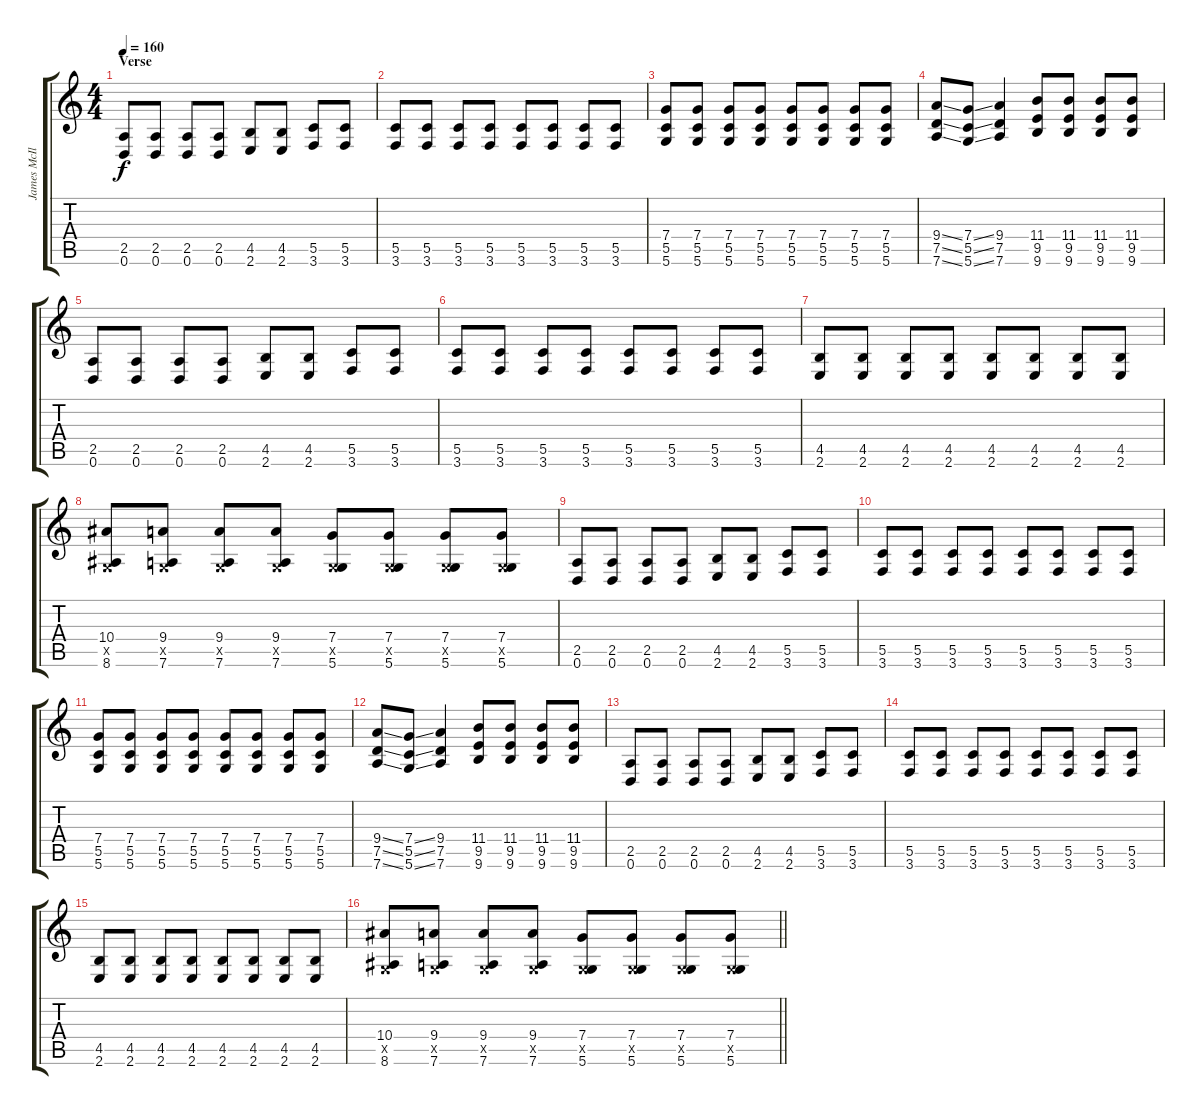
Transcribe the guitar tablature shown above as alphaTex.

\track ("James McIlroy" "James McIl") {instrument distortionguitar}
\staff {score tabs}
\tuning (D4 A3 F3 C3 G2 D2) {hide}
\ts (4 4)
\section ("" "Verse")
\tempo 160
\clef g2
\ks c
(2.5 0.6).8{dy f} (2.5 0.6).8 (2.5 0.6).8 (2.5 0.6).8 (4.5 2.6).8 (4.5 2.6).8 (5.5 3.6).8 (5.5 3.6).8 |
(5.5 3.6).8 (5.5 3.6).8 (5.5 3.6).8 (5.5 3.6).8 (5.5 3.6).8 (5.5 3.6).8 (5.5 3.6).8 (5.5 3.6).8 |
(7.4 5.5 5.6).8 (7.4 5.5 5.6).8 (7.4 5.5 5.6).8 (7.4 5.5 5.6).8 (7.4 5.5 5.6).8 (7.4 5.5 5.6).8 (7.4 5.5 5.6).8 (7.4 5.5 5.6).8 |
(9.4{ss} 7.5{ss} 7.6{ss}).8 (7.4{ss} 5.5{ss} 5.6{ss}).8 (9.4 7.5 7.6).4 (11.4 9.5 9.6).8 (11.4 9.5 9.6).8 (11.4 9.5 9.6).8 (11.4 9.5 9.6).8 |
(2.5 0.6).8 (2.5 0.6).8 (2.5 0.6).8 (2.5 0.6).8 (4.5 2.6).8 (4.5 2.6).8 (5.5 3.6).8 (5.5 3.6).8 |
(5.5 3.6).8 (5.5 3.6).8 (5.5 3.6).8 (5.5 3.6).8 (5.5 3.6).8 (5.5 3.6).8 (5.5 3.6).8 (5.5 3.6).8 |
(4.5 2.6).8 (4.5 2.6).8 (4.5 2.6).8 (4.5 2.6).8 (4.5 2.6).8 (4.5 2.6).8 (4.5 2.6).8 (4.5 2.6).8 |
(10.4 0.5{x} 8.6).8 (9.4 0.5{x} 7.6).8 (9.4 0.5{x} 7.6).8 (9.4 0.5{x} 7.6).8 (7.4 0.5{x} 5.6).8 (7.4 0.5{x} 5.6).8 (7.4 0.5{x} 5.6).8 (7.4 0.5{x} 5.6).8 |
(2.5 0.6).8 (2.5 0.6).8 (2.5 0.6).8 (2.5 0.6).8 (4.5 2.6).8 (4.5 2.6).8 (5.5 3.6).8 (5.5 3.6).8 |
(5.5 3.6).8 (5.5 3.6).8 (5.5 3.6).8 (5.5 3.6).8 (5.5 3.6).8 (5.5 3.6).8 (5.5 3.6).8 (5.5 3.6).8 |
(7.4 5.5 5.6).8 (7.4 5.5 5.6).8 (7.4 5.5 5.6).8 (7.4 5.5 5.6).8 (7.4 5.5 5.6).8 (7.4 5.5 5.6).8 (7.4 5.5 5.6).8 (7.4 5.5 5.6).8 |
(9.4{ss} 7.5{ss} 7.6{ss}).8 (7.4{ss} 5.5{ss} 5.6{ss}).8 (9.4 7.5 7.6).4 (11.4 9.5 9.6).8 (11.4 9.5 9.6).8 (11.4 9.5 9.6).8 (11.4 9.5 9.6).8 |
(2.5 0.6).8 (2.5 0.6).8 (2.5 0.6).8 (2.5 0.6).8 (4.5 2.6).8 (4.5 2.6).8 (5.5 3.6).8 (5.5 3.6).8 |
(5.5 3.6).8 (5.5 3.6).8 (5.5 3.6).8 (5.5 3.6).8 (5.5 3.6).8 (5.5 3.6).8 (5.5 3.6).8 (5.5 3.6).8 |
(4.5 2.6).8 (4.5 2.6).8 (4.5 2.6).8 (4.5 2.6).8 (4.5 2.6).8 (4.5 2.6).8 (4.5 2.6).8 (4.5 2.6).8 |
\barLineRight lightlight
(10.4 0.5{x} 8.6).8 (9.4 0.5{x} 7.6).8 (9.4 0.5{x} 7.6).8 (9.4 0.5{x} 7.6).8 (7.4 0.5{x} 5.6).8 (7.4 0.5{x} 5.6).8 (7.4 0.5{x} 5.6).8 (7.4 0.5{x} 5.6).8
